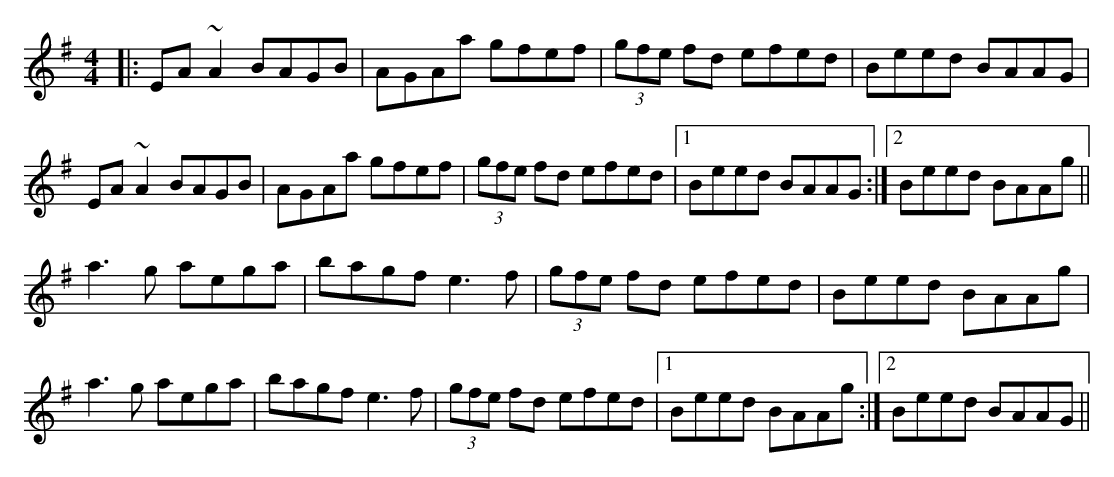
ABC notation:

X:1
M:4/4
K:Ador
|:EA ~A2 BAGB|AGAa gfef|(3 gfe fd efed|Beed BAAG|
EA ~A2 BAGB|AGAa gfef|(3 gfe fd efed|1 Beed BAAG:|2 Beed BAAg||
a3 g aega|bagf e3 f|(3 gfe fd efed|Beed BAAg|
a3 g aega|bagf e3 f|(3 gfe fd efed|1 Beed BAAg:|2 Beed BAAG||
